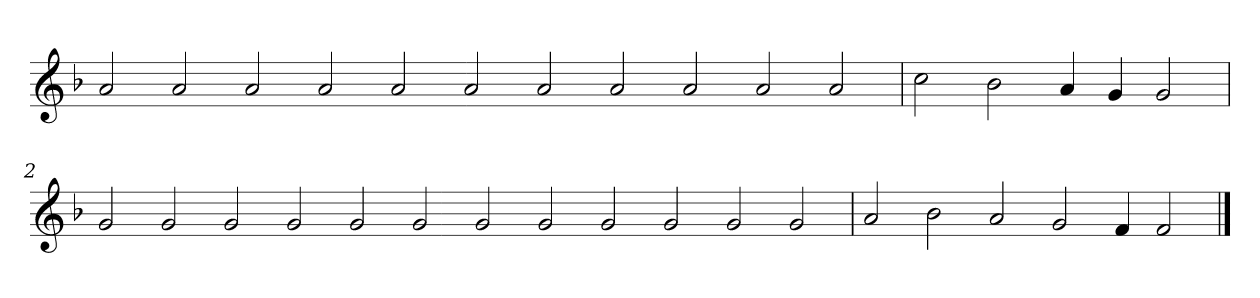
**kern
*part1
*staff1
*clefG2
*k[b-]
*F:
=
2a
2a
2a
2a
2a
2a
2a
2a
2a
2a
2a
=1
2cc
2b-
4a
4g
2g
=2
2g
2g
2g
2g
2g
2g
2g
2g
2g
2g
2g
2g
=3
2a
2b-
2a
2g
4f
2f
==
*-
